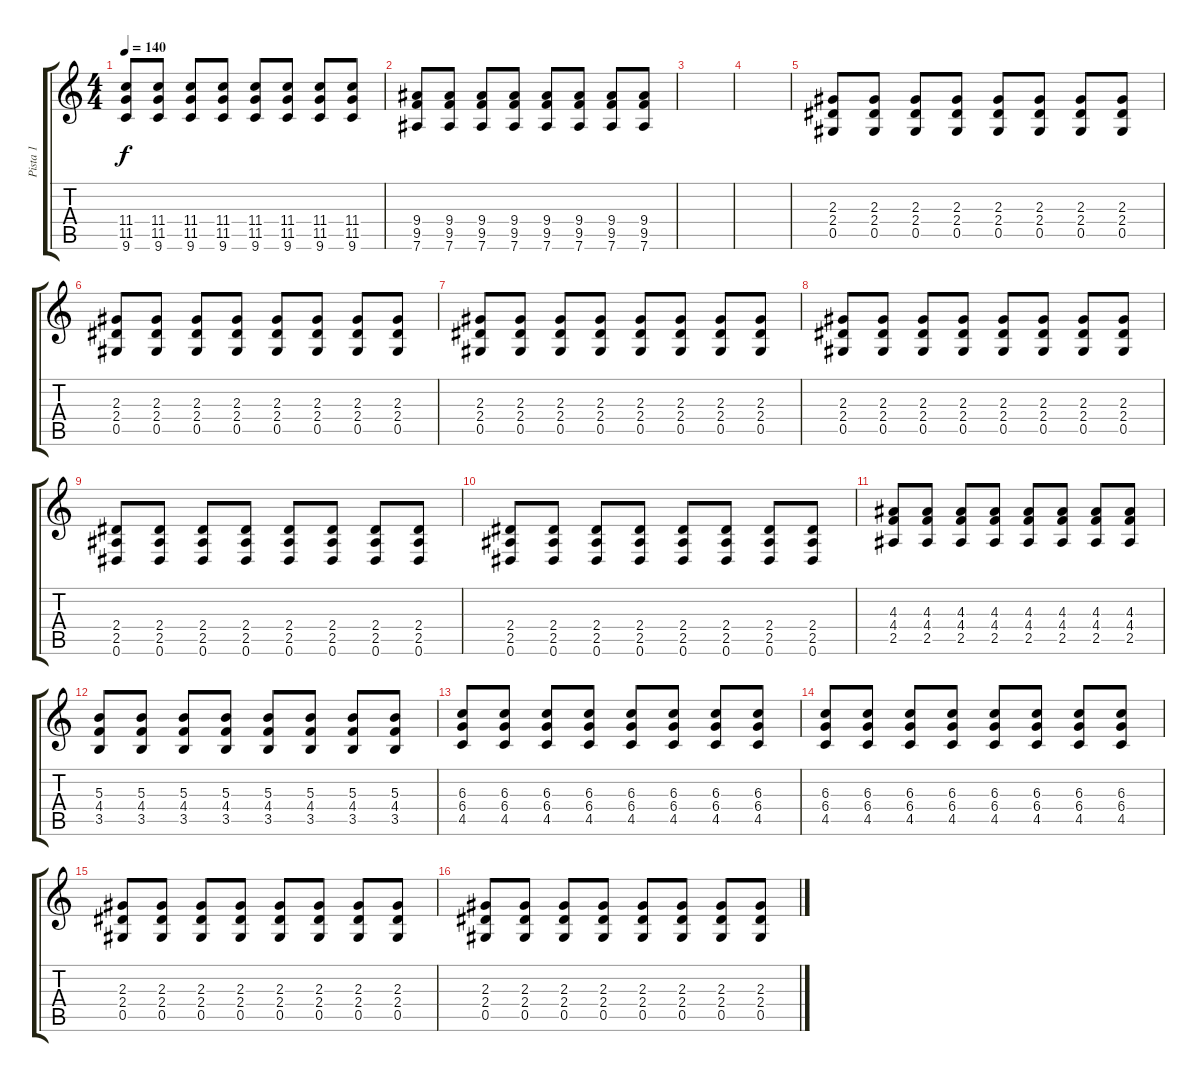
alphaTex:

\track ("Pista 1" "Pista 1") {instrument electricguitarmuted}
\staff {score tabs}
\tuning (Eb4 Bb3 Gb3 Db3 Ab2 Eb2) {hide}
\ts (4 4)
\tempo 140
\clef g2
\ks c
(11.4 11.5 9.6).8{dy f} (11.4 11.5 9.6).8 (11.4 11.5 9.6).8 (11.4 11.5 9.6).8 (11.4 11.5 9.6).8 (11.4 11.5 9.6).8 (11.4 11.5 9.6).8 (11.4 11.5 9.6).8 |
(9.4 9.5 7.6).8 (9.4 9.5 7.6).8 (9.4 9.5 7.6).8 (9.4 9.5 7.6).8 (9.4 9.5 7.6).8 (9.4 9.5 7.6).8 (9.4 9.5 7.6).8 (9.4 9.5 7.6).8 |
|
|
(2.3 2.4 0.5).8{instrument electricguitarmuted} (2.3 2.4 0.5).8 (2.3 2.4 0.5).8 (2.3 2.4 0.5).8 (2.3 2.4 0.5).8 (2.3 2.4 0.5).8 (2.3 2.4 0.5).8 (2.3 2.4 0.5).8 |
(2.3 2.4 0.5).8 (2.3 2.4 0.5).8 (2.3 2.4 0.5).8 (2.3 2.4 0.5).8 (2.3 2.4 0.5).8 (2.3 2.4 0.5).8 (2.3 2.4 0.5).8 (2.3 2.4 0.5).8 |
(2.3 2.4 0.5).8 (2.3 2.4 0.5).8 (2.3 2.4 0.5).8 (2.3 2.4 0.5).8 (2.3 2.4 0.5).8 (2.3 2.4 0.5).8 (2.3 2.4 0.5).8 (2.3 2.4 0.5).8 |
(2.3 2.4 0.5).8 (2.3 2.4 0.5).8 (2.3 2.4 0.5).8 (2.3 2.4 0.5).8 (2.3 2.4 0.5).8 (2.3 2.4 0.5).8 (2.3 2.4 0.5).8 (2.3 2.4 0.5).8 |
(2.4 2.5 0.6).8 (2.4 2.5 0.6).8 (2.4 2.5 0.6).8 (2.4 2.5 0.6).8 (2.4 2.5 0.6).8 (2.4 2.5 0.6).8 (2.4 2.5 0.6).8 (2.4 2.5 0.6).8 |
(2.4 2.5 0.6).8 (2.4 2.5 0.6).8 (2.4 2.5 0.6).8 (2.4 2.5 0.6).8 (2.4 2.5 0.6).8 (2.4 2.5 0.6).8 (2.4 2.5 0.6).8 (2.4 2.5 0.6).8 |
(4.3 4.4 2.5).8 (4.3 4.4 2.5).8 (4.3 4.4 2.5).8 (4.3 4.4 2.5).8 (4.3 4.4 2.5).8 (4.3 4.4 2.5).8 (4.3 4.4 2.5).8 (4.3 4.4 2.5).8 |
(5.3 4.4 3.5).8 (5.3 4.4 3.5).8 (5.3 4.4 3.5).8 (5.3 4.4 3.5).8 (5.3 4.4 3.5).8 (5.3 4.4 3.5).8 (5.3 4.4 3.5).8 (5.3 4.4 3.5).8 |
(6.3 6.4 4.5).8 (6.3 6.4 4.5).8 (6.3 6.4 4.5).8 (6.3 6.4 4.5).8 (6.3 6.4 4.5).8 (6.3 6.4 4.5).8 (6.3 6.4 4.5).8 (6.3 6.4 4.5).8 |
(6.3 6.4 4.5).8 (6.3 6.4 4.5).8 (6.3 6.4 4.5).8 (6.3 6.4 4.5).8 (6.3 6.4 4.5).8 (6.3 6.4 4.5).8 (6.3 6.4 4.5).8 (6.3 6.4 4.5).8 |
(2.3 2.4 0.5).8 (2.3 2.4 0.5).8 (2.3 2.4 0.5).8 (2.3 2.4 0.5).8 (2.3 2.4 0.5).8 (2.3 2.4 0.5).8 (2.3 2.4 0.5).8 (2.3 2.4 0.5).8 |
(2.3 2.4 0.5).8 (2.3 2.4 0.5).8 (2.3 2.4 0.5).8 (2.3 2.4 0.5).8 (2.3 2.4 0.5).8 (2.3 2.4 0.5).8 (2.3 2.4 0.5).8 (2.3 2.4 0.5).8
